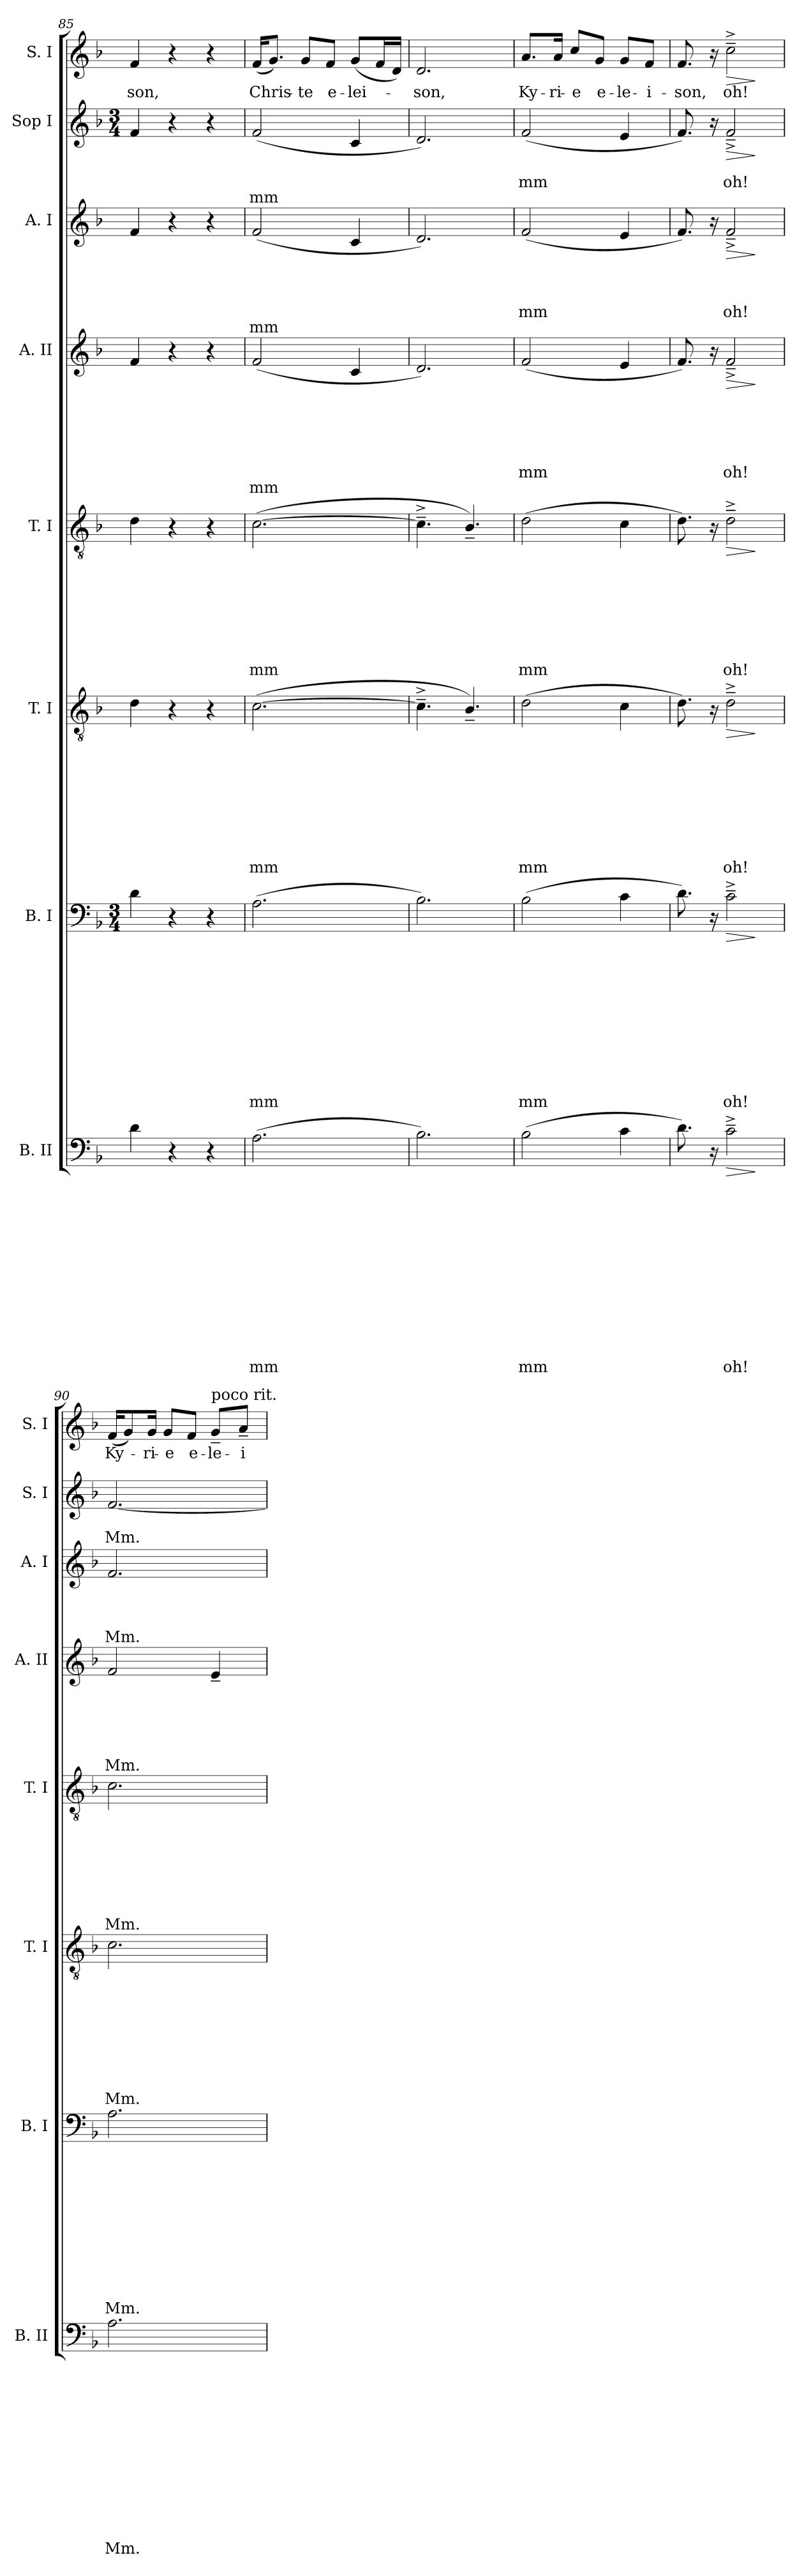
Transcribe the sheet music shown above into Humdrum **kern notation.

**kern	**text	**text	**text	**text	**text	**text	**text	**text	**text	**text	**text	**text	**text	**dynam	**kern	**text	**text	**text	**text	**text	**text	**text	**text	**text	**text	**text	**dynam	**kern	**text	**text	**text	**text	**text	**text	**text	**text	**text	**dynam	**kern	**text	**text	**text	**text	**text	**text	**text	**text	**dynam	**kern	**text	**text	**text	**text	**text	**text	**text	**dynam	**kern	**text	**text	**text	**text	**text	**dynam	**kern	**text	**text	**text	**dynam	**kern	**text	**dynam
*part8	*part8	*part8	*part8	*part8	*part8	*part8	*part8	*part8	*part8	*part8	*part8	*part8	*part8	*part8	*part7	*part7	*part7	*part7	*part7	*part7	*part7	*part7	*part7	*part7	*part7	*part7	*part7	*part6	*part6	*part6	*part6	*part6	*part6	*part6	*part6	*part6	*part6	*part6	*part5	*part5	*part5	*part5	*part5	*part5	*part5	*part5	*part5	*part5	*part4	*part4	*part4	*part4	*part4	*part4	*part4	*part4	*part4	*part3	*part3	*part3	*part3	*part3	*part3	*part3	*part2	*part2	*part2	*part2	*part2	*part1	*part1	*part1
*staff8	*staff8	*staff8	*staff8	*staff8	*staff8	*staff8	*staff8	*staff8	*staff8	*staff8	*staff8	*staff8	*staff8	*staff8	*staff7	*staff7	*staff7	*staff7	*staff7	*staff7	*staff7	*staff7	*staff7	*staff7	*staff7	*staff7	*staff7	*staff6	*staff6	*staff6	*staff6	*staff6	*staff6	*staff6	*staff6	*staff6	*staff6	*staff6	*staff5	*staff5	*staff5	*staff5	*staff5	*staff5	*staff5	*staff5	*staff5	*staff5	*staff4	*staff4	*staff4	*staff4	*staff4	*staff4	*staff4	*staff4	*staff4	*staff3	*staff3	*staff3	*staff3	*staff3	*staff3	*staff3	*staff2	*staff2	*staff2	*staff2	*staff2	*staff1	*staff1	*staff1
*I"B. II	*	*	*	*	*	*	*	*	*	*	*	*	*	*	*I"B. I	*	*	*	*	*	*	*	*	*	*	*	*	*I"T. I	*	*	*	*	*	*	*	*	*	*	*I"T. I	*	*	*	*	*	*	*	*	*	*I"A. II	*	*	*	*	*	*	*	*	*I"A. I	*	*	*	*	*	*	*I"Sop I	*	*	*	*	*I"S. I	*	*
*I'B. II	*	*	*	*	*	*	*	*	*	*	*	*	*	*	*I'B. I	*	*	*	*	*	*	*	*	*	*	*	*	*I'T. I	*	*	*	*	*	*	*	*	*	*	*I'T. I	*	*	*	*	*	*	*	*	*	*I'A. II	*	*	*	*	*	*	*	*	*I'A. I	*	*	*	*	*	*	*I'S. I	*	*	*	*	*I'S. I	*	*
*clefF4	*	*	*	*	*	*	*	*	*	*	*	*	*	*	*clefF4	*	*	*	*	*	*	*	*	*	*	*	*	*clefGv2	*	*	*	*	*	*	*	*	*	*	*clefGv2	*	*	*	*	*	*	*	*	*	*clefG2	*	*	*	*	*	*	*	*	*clefG2	*	*	*	*	*	*	*clefG2	*	*	*	*	*clefG2	*	*
*k[b-]	*	*	*	*	*	*	*	*	*	*	*	*	*	*	*k[b-]	*	*	*	*	*	*	*	*	*	*	*	*	*k[b-]	*	*	*	*	*	*	*	*	*	*	*k[b-]	*	*	*	*	*	*	*	*	*	*k[b-]	*	*	*	*	*	*	*	*	*k[b-]	*	*	*	*	*	*	*k[b-]	*	*	*	*	*k[b-]	*	*
*F:	*	*	*	*	*	*	*	*	*	*	*	*	*	*	*F:	*	*	*	*	*	*	*	*	*	*	*	*	*F:	*	*	*	*	*	*	*	*	*	*	*F:	*	*	*	*	*	*	*	*	*	*F:	*	*	*	*	*	*	*	*	*F:	*	*	*	*	*	*	*F:	*	*	*	*	*F:	*	*
*	*	*	*	*	*	*	*	*	*	*	*	*	*	*	*M3/4	*	*	*	*	*	*	*	*	*	*	*	*	*	*	*	*	*	*	*	*	*	*	*	*	*	*	*	*	*	*	*	*	*	*	*	*	*	*	*	*	*	*	*	*	*	*	*	*	*	*M3/4	*	*	*	*	*	*	*
=85	=85	=85	=85	=85	=85	=85	=85	=85	=85	=85	=85	=85	=85	=85	=85	=85	=85	=85	=85	=85	=85	=85	=85	=85	=85	=85	=85	=85	=85	=85	=85	=85	=85	=85	=85	=85	=85	=85	=85	=85	=85	=85	=85	=85	=85	=85	=85	=85	=85	=85	=85	=85	=85	=85	=85	=85	=85	=85	=85	=85	=85	=85	=85	=85	=85	=85	=85	=85	=85	=85	=85	=85
!	!	!	!	!	!	!	!	!	!	!	!	!	!	!	!	!	!	!	!	!	!	!	!	!	!	!	!	!	!	!	!	!	!	!	!	!	!	!	!	!	!	!	!	!	!	!	!	!	!	!	!	!	!	!	!	!	!	!	!	!	!	!	!	!	!	!	!	!	!	!	!LO:LY:b	!
4d\	.	.	.	.	.	.	.	.	.	.	.	.	.	.	4d\	.	.	.	.	.	.	.	.	.	.	.	.	4d\	.	.	.	.	.	.	.	.	.	.	4d\	.	.	.	.	.	.	.	.	.	4f/	.	.	.	.	.	.	.	.	4f/	.	.	.	.	.	.	4f/	.	.	.	.	4f/	-son,	.
4r	.	.	.	.	.	.	.	.	.	.	.	.	.	.	4r	.	.	.	.	.	.	.	.	.	.	.	.	4r	.	.	.	.	.	.	.	.	.	.	4r	.	.	.	.	.	.	.	.	.	4r	.	.	.	.	.	.	.	.	4r	.	.	.	.	.	.	4r	.	.	.	.	4r	.	.
4r	.	.	.	.	.	.	.	.	.	.	.	.	.	.	4r	.	.	.	.	.	.	.	.	.	.	.	.	4r	.	.	.	.	.	.	.	.	.	.	4r	.	.	.	.	.	.	.	.	.	4r	.	.	.	.	.	.	.	.	4r	.	.	.	.	.	.	4r	.	.	.	.	4r	.	.
=86	=86	=86	=86	=86	=86	=86	=86	=86	=86	=86	=86	=86	=86	=86	=86	=86	=86	=86	=86	=86	=86	=86	=86	=86	=86	=86	=86	=86	=86	=86	=86	=86	=86	=86	=86	=86	=86	=86	=86	=86	=86	=86	=86	=86	=86	=86	=86	=86	=86	=86	=86	=86	=86	=86	=86	=86	=86	=86	=86	=86	=86	=86	=86	=86	=86	=86	=86	=86	=86	=86	=86	=86
!	!	!	!	!	!	!	!	!	!	!	!	!	!LO:LY:b	!	!	!	!	!	!	!	!	!	!	!	!	!LO:LY:b	!	!	!	!	!	!	!	!	!	!	!LO:LY:b	!	!	!	!	!	!	!	!	!	!LO:LY:b	!	!	!	!	!	!	!	!	!LO:LY:b	!	!	!	!	!	!	!LO:LY:b	!	!	!	!	!LO:LY:b	!	!	!LO:LY:b	!
(>2.A\	.	.	.	.	.	.	.	.	.	.	.	.	mm	.	(>2.A\	.	.	.	.	.	.	.	.	.	.	mm	.	(>[<2.c\	.	.	.	.	.	.	.	.	mm	.	(>[<2.c\	.	.	.	.	.	.	.	mm	.	(<2f/	.	.	.	.	.	.	mm	.	(<2f/	.	.	.	.	mm	.	(<2f/	.	.	mm	.	(<16f/KL	Chris-	.
.	.	.	.	.	.	.	.	.	.	.	.	.	.	.	.	.	.	.	.	.	.	.	.	.	.	.	.	.	.	.	.	.	.	.	.	.	.	.	.	.	.	.	.	.	.	.	.	.	.	.	.	.	.	.	.	.	.	.	.	.	.	.	.	.	.	.	.	.	.	8.g/J)	.	.
!	!	!	!	!	!	!	!	!	!	!	!	!	!	!	!	!	!	!	!	!	!	!	!	!	!	!	!	!	!	!	!	!	!	!	!	!	!	!	!	!	!	!	!	!	!	!	!	!	!	!	!	!	!	!	!	!	!	!	!	!	!	!	!	!	!	!	!	!	!	!	!LO:LY:b	!
.	.	.	.	.	.	.	.	.	.	.	.	.	.	.	.	.	.	.	.	.	.	.	.	.	.	.	.	.	.	.	.	.	.	.	.	.	.	.	.	.	.	.	.	.	.	.	.	.	.	.	.	.	.	.	.	.	.	.	.	.	.	.	.	.	.	.	.	.	.	8g/L	-te	.
!	!	!	!	!	!	!	!	!	!	!	!	!	!	!	!	!	!	!	!	!	!	!	!	!	!	!	!	!	!	!	!	!	!	!	!	!	!	!	!	!	!	!	!	!	!	!	!	!	!	!	!	!	!	!	!	!	!	!	!	!	!	!	!	!	!	!	!	!	!	!	!LO:LY:b	!
.	.	.	.	.	.	.	.	.	.	.	.	.	.	.	.	.	.	.	.	.	.	.	.	.	.	.	.	.	.	.	.	.	.	.	.	.	.	.	.	.	.	.	.	.	.	.	.	.	.	.	.	.	.	.	.	.	.	.	.	.	.	.	.	.	.	.	.	.	.	8f/J	e-	.
!	!	!	!	!	!	!	!	!	!	!	!	!	!	!	!	!	!	!	!	!	!	!	!	!	!	!	!	!	!	!	!	!	!	!	!	!	!	!	!	!	!	!	!	!	!	!	!	!	!	!	!	!	!	!	!	!	!	!	!	!	!	!	!	!	!	!	!	!	!	!	!LO:LY:b	!
.	.	.	.	.	.	.	.	.	.	.	.	.	.	.	.	.	.	.	.	.	.	.	.	.	.	.	.	.	.	.	.	.	.	.	.	.	.	.	.	.	.	.	.	.	.	.	.	.	4c/	.	.	.	.	.	.	.	.	4c/	.	.	.	.	.	.	4c/	.	.	.	.	(<8g/L	-lei-	.
.	.	.	.	.	.	.	.	.	.	.	.	.	.	.	.	.	.	.	.	.	.	.	.	.	.	.	.	.	.	.	.	.	.	.	.	.	.	.	.	.	.	.	.	.	.	.	.	.	.	.	.	.	.	.	.	.	.	.	.	.	.	.	.	.	.	.	.	.	.	16f/L	.	.
.	.	.	.	.	.	.	.	.	.	.	.	.	.	.	.	.	.	.	.	.	.	.	.	.	.	.	.	.	.	.	.	.	.	.	.	.	.	.	.	.	.	.	.	.	.	.	.	.	.	.	.	.	.	.	.	.	.	.	.	.	.	.	.	.	.	.	.	.	.	16d/JJ)	.	.
!!LO:LB:g=z
=87	=87	=87	=87	=87	=87	=87	=87	=87	=87	=87	=87	=87	=87	=87	=87	=87	=87	=87	=87	=87	=87	=87	=87	=87	=87	=87	=87	=87	=87	=87	=87	=87	=87	=87	=87	=87	=87	=87	=87	=87	=87	=87	=87	=87	=87	=87	=87	=87	=87	=87	=87	=87	=87	=87	=87	=87	=87	=87	=87	=87	=87	=87	=87	=87	=87	=87	=87	=87	=87	=87	=87	=87
!	!	!	!	!	!	!	!	!	!	!	!	!	!	!	!	!	!	!	!	!	!	!	!	!	!	!	!	!	!	!	!	!	!	!	!	!	!	!	!	!	!	!	!	!	!	!	!	!	!	!	!	!	!	!	!	!	!	!	!	!	!	!	!	!	!	!	!	!	!	!	!LO:LY:b	!
2.B-\)	.	.	.	.	.	.	.	.	.	.	.	.	.	.	2.B-\)	.	.	.	.	.	.	.	.	.	.	.	.	4.c^>~>\]	.	.	.	.	.	.	.	.	.	.	4.c^>~>\]	.	.	.	.	.	.	.	.	.	2.d/)	.	.	.	.	.	.	.	.	2.d/)	.	.	.	.	.	.	2.d/)	.	.	.	.	2.d/	-son,	.
.	.	.	.	.	.	.	.	.	.	.	.	.	.	.	.	.	.	.	.	.	.	.	.	.	.	.	.	4.B-~>/)	.	.	.	.	.	.	.	.	.	.	4.B-~>/)	.	.	.	.	.	.	.	.	.	.	.	.	.	.	.	.	.	.	.	.	.	.	.	.	.	.	.	.	.	.	.	.	.
=88	=88	=88	=88	=88	=88	=88	=88	=88	=88	=88	=88	=88	=88	=88	=88	=88	=88	=88	=88	=88	=88	=88	=88	=88	=88	=88	=88	=88	=88	=88	=88	=88	=88	=88	=88	=88	=88	=88	=88	=88	=88	=88	=88	=88	=88	=88	=88	=88	=88	=88	=88	=88	=88	=88	=88	=88	=88	=88	=88	=88	=88	=88	=88	=88	=88	=88	=88	=88	=88	=88	=88	=88
!	!	!	!	!	!	!	!	!	!	!	!	!	!LO:LY:b	!	!	!	!	!	!	!	!	!	!	!	!	!LO:LY:b	!	!	!	!	!	!	!	!	!	!	!LO:LY:b	!	!	!	!	!	!	!	!	!	!LO:LY:b	!	!	!	!	!	!	!	!LO:LY:b	!	!	!	!	!	!	!LO:LY:b	!	!	!	!	!LO:LY:b	!	!	!	!LO:LY:b	!
(>2B-\	.	.	.	.	.	.	.	.	.	.	.	.	mm	.	(>2B-\	.	.	.	.	.	.	.	.	.	.	mm	.	(>2d\	.	.	.	.	.	.	.	.	mm	.	(>2d\	.	.	.	.	.	.	.	mm	.	(<2f/	.	.	.	.	.	mm	.	.	(<2f/	.	.	.	mm	.	.	(<2f/	.	mm	.	.	8.a/L	Ky-	.
!	!	!	!	!	!	!	!	!	!	!	!	!	!	!	!	!	!	!	!	!	!	!	!	!	!	!	!	!	!	!	!	!	!	!	!	!	!	!	!	!	!	!	!	!	!	!	!	!	!	!	!	!	!	!	!	!	!	!	!	!	!	!	!	!	!	!	!	!	!	!	!LO:LY:b	!
.	.	.	.	.	.	.	.	.	.	.	.	.	.	.	.	.	.	.	.	.	.	.	.	.	.	.	.	.	.	.	.	.	.	.	.	.	.	.	.	.	.	.	.	.	.	.	.	.	.	.	.	.	.	.	.	.	.	.	.	.	.	.	.	.	.	.	.	.	.	16a/Jk	-ri-	.
!	!	!	!	!	!	!	!	!	!	!	!	!	!	!	!	!	!	!	!	!	!	!	!	!	!	!	!	!	!	!	!	!	!	!	!	!	!	!	!	!	!	!	!	!	!	!	!	!	!	!	!	!	!	!	!	!	!	!	!	!	!	!	!	!	!	!	!	!	!	!	!LO:LY:b	!
.	.	.	.	.	.	.	.	.	.	.	.	.	.	.	.	.	.	.	.	.	.	.	.	.	.	.	.	.	.	.	.	.	.	.	.	.	.	.	.	.	.	.	.	.	.	.	.	.	.	.	.	.	.	.	.	.	.	.	.	.	.	.	.	.	.	.	.	.	.	8cc/L	-e	.
!	!	!	!	!	!	!	!	!	!	!	!	!	!	!	!	!	!	!	!	!	!	!	!	!	!	!	!	!	!	!	!	!	!	!	!	!	!	!	!	!	!	!	!	!	!	!	!	!	!	!	!	!	!	!	!	!	!	!	!	!	!	!	!	!	!	!	!	!	!	!	!LO:LY:b	!
.	.	.	.	.	.	.	.	.	.	.	.	.	.	.	.	.	.	.	.	.	.	.	.	.	.	.	.	.	.	.	.	.	.	.	.	.	.	.	.	.	.	.	.	.	.	.	.	.	.	.	.	.	.	.	.	.	.	.	.	.	.	.	.	.	.	.	.	.	.	8g/J	e-	.
!	!	!	!	!	!	!	!	!	!	!	!	!	!	!	!	!	!	!	!	!	!	!	!	!	!	!	!	!	!	!	!	!	!	!	!	!	!	!	!	!	!	!	!	!	!	!	!	!	!	!	!	!	!	!	!	!	!	!	!	!	!	!	!	!	!	!	!	!	!	!	!LO:LY:b	!
4c\	.	.	.	.	.	.	.	.	.	.	.	.	.	.	4c\	.	.	.	.	.	.	.	.	.	.	.	.	4c\	.	.	.	.	.	.	.	.	.	.	4c\	.	.	.	.	.	.	.	.	.	4e/	.	.	.	.	.	.	.	.	4e/	.	.	.	.	.	.	4e/	.	.	.	.	8g/L	-le-	.
!	!	!	!	!	!	!	!	!	!	!	!	!	!	!	!	!	!	!	!	!	!	!	!	!	!	!	!	!	!	!	!	!	!	!	!	!	!	!	!	!	!	!	!	!	!	!	!	!	!	!	!	!	!	!	!	!	!	!	!	!	!	!	!	!	!	!	!	!	!	!	!LO:LY:b	!
.	.	.	.	.	.	.	.	.	.	.	.	.	.	.	.	.	.	.	.	.	.	.	.	.	.	.	.	.	.	.	.	.	.	.	.	.	.	.	.	.	.	.	.	.	.	.	.	.	.	.	.	.	.	.	.	.	.	.	.	.	.	.	.	.	.	.	.	.	.	8f/J	-i-	.
=89	=89	=89	=89	=89	=89	=89	=89	=89	=89	=89	=89	=89	=89	=89	=89	=89	=89	=89	=89	=89	=89	=89	=89	=89	=89	=89	=89	=89	=89	=89	=89	=89	=89	=89	=89	=89	=89	=89	=89	=89	=89	=89	=89	=89	=89	=89	=89	=89	=89	=89	=89	=89	=89	=89	=89	=89	=89	=89	=89	=89	=89	=89	=89	=89	=89	=89	=89	=89	=89	=89	=89	=89
!	!	!	!	!	!	!	!	!	!	!	!	!	!	!	!	!	!	!	!	!	!	!	!	!	!	!	!	!	!	!	!	!	!	!	!	!	!	!	!	!	!	!	!	!	!	!	!	!	!	!	!	!	!	!	!	!	!	!	!	!	!	!	!	!	!	!	!	!	!	!	!LO:LY:b	!
8.d\)	.	.	.	.	.	.	.	.	.	.	.	.	.	.	8.d\)	.	.	.	.	.	.	.	.	.	.	.	.	8.d\)	.	.	.	.	.	.	.	.	.	.	8.d\)	.	.	.	.	.	.	.	.	.	8.f/)	.	.	.	.	.	.	.	.	8.f/)	.	.	.	.	.	.	8.f/)	.	.	.	.	8.f/	-son,	.
16rC	.	.	.	.	.	.	.	.	.	.	.	.	.	.	16rC	.	.	.	.	.	.	.	.	.	.	.	.	16rA	.	.	.	.	.	.	.	.	.	.	16rA	.	.	.	.	.	.	.	.	.	16ra	.	.	.	.	.	.	.	.	16ra	.	.	.	.	.	.	16ra	.	.	.	.	16ra	.	.
!	!	!	!	!	!	!	!	!	!	!	!	!	!LO:LY:b	!LO:HP:b	!	!	!	!	!	!	!	!	!	!	!	!LO:LY:b	!LO:HP:b	!	!	!	!	!	!	!	!	!	!LO:LY:b	!LO:HP:b	!	!	!	!	!	!	!	!	!LO:LY:b	!LO:HP:b	!	!	!	!	!	!	!LO:LY:b	!	!LO:HP:b	!	!	!	!	!LO:LY:b	!	!LO:HP:b	!	!	!LO:LY:b	!	!LO:HP:b	!	!LO:LY:b	!LO:HP:b
2c^>~>\	.	.	.	.	.	.	.	.	.	.	.	.	oh!	>	2c^>~>\	.	.	.	.	.	.	.	.	.	.	oh!	>	2d^>~>\	.	.	.	.	.	.	.	.	oh!	>	2d^>~>\	.	.	.	.	.	.	.	oh!	>	2f^<~</	.	.	.	.	.	oh!	.	>	2f^<~</	.	.	.	oh!	.	>	2f^<~</	.	oh!	.	>	2cc^>~>\	oh!	>
.	.	.	.	.	.	.	.	.	.	.	.	.	.	]	.	.	.	.	.	.	.	.	.	.	.	.	]	.	.	.	.	.	.	.	.	.	.	]	.	.	.	.	.	.	.	.	.	]	.	.	.	.	.	.	.	.	]	.	.	.	.	.	.	]	.	.	.	.	]	.	.	]
=90	=90	=90	=90	=90	=90	=90	=90	=90	=90	=90	=90	=90	=90	=90	=90	=90	=90	=90	=90	=90	=90	=90	=90	=90	=90	=90	=90	=90	=90	=90	=90	=90	=90	=90	=90	=90	=90	=90	=90	=90	=90	=90	=90	=90	=90	=90	=90	=90	=90	=90	=90	=90	=90	=90	=90	=90	=90	=90	=90	=90	=90	=90	=90	=90	=90	=90	=90	=90	=90	=90	=90	=90
!	!	!	!	!	!	!	!	!	!	!	!	!	!LO:LY:b	!	!	!	!	!	!	!	!	!	!	!	!	!LO:LY:b	!	!	!	!	!	!	!	!	!	!	!LO:LY:b	!	!	!	!	!	!	!	!	!	!LO:LY:b	!	!	!	!	!	!	!	!LO:LY:b	!	!	!	!	!	!	!LO:LY:b	!	!	!	!	!LO:LY:b	!	!	!	!LO:LY:b	!
2.A\	.	.	.	.	.	.	.	.	.	.	.	.	Mm.	.	2.A\	.	.	.	.	.	.	.	.	.	.	Mm.	.	2.c\	.	.	.	.	.	.	.	.	Mm.	.	2.c\	.	.	.	.	.	.	.	Mm.	.	2f/	.	.	.	.	.	Mm.	.	.	2.f/	.	.	.	Mm.	.	.	[<2.f/	.	Mm.	.	.	(<16f/KL	Ky-	.
.	.	.	.	.	.	.	.	.	.	.	.	.	.	.	.	.	.	.	.	.	.	.	.	.	.	.	.	.	.	.	.	.	.	.	.	.	.	.	.	.	.	.	.	.	.	.	.	.	.	.	.	.	.	.	.	.	.	.	.	.	.	.	.	.	.	.	.	.	.	8g/)	.	.
!	!	!	!	!	!	!	!	!	!	!	!	!	!	!	!	!	!	!	!	!	!	!	!	!	!	!	!	!	!	!	!	!	!	!	!	!	!	!	!	!	!	!	!	!	!	!	!	!	!	!	!	!	!	!	!	!	!	!	!	!	!	!	!	!	!	!	!	!	!	!	!LO:LY:b	!
.	.	.	.	.	.	.	.	.	.	.	.	.	.	.	.	.	.	.	.	.	.	.	.	.	.	.	.	.	.	.	.	.	.	.	.	.	.	.	.	.	.	.	.	.	.	.	.	.	.	.	.	.	.	.	.	.	.	.	.	.	.	.	.	.	.	.	.	.	.	16g/Jk	-ri-	.
!	!	!	!	!	!	!	!	!	!	!	!	!	!	!	!	!	!	!	!	!	!	!	!	!	!	!	!	!	!	!	!	!	!	!	!	!	!	!	!	!	!	!	!	!	!	!	!	!	!	!	!	!	!	!	!	!	!	!	!	!	!	!	!	!	!	!	!	!	!	!	!LO:LY:b	!
.	.	.	.	.	.	.	.	.	.	.	.	.	.	.	.	.	.	.	.	.	.	.	.	.	.	.	.	.	.	.	.	.	.	.	.	.	.	.	.	.	.	.	.	.	.	.	.	.	.	.	.	.	.	.	.	.	.	.	.	.	.	.	.	.	.	.	.	.	.	8g/L	-e	.
!	!	!	!	!	!	!	!	!	!	!	!	!	!	!	!	!	!	!	!	!	!	!	!	!	!	!	!	!	!	!	!	!	!	!	!	!	!	!	!	!	!	!	!	!	!	!	!	!	!	!	!	!	!	!	!	!	!	!	!	!	!	!	!	!	!	!	!	!	!	!	!LO:LY:b	!
.	.	.	.	.	.	.	.	.	.	.	.	.	.	.	.	.	.	.	.	.	.	.	.	.	.	.	.	.	.	.	.	.	.	.	.	.	.	.	.	.	.	.	.	.	.	.	.	.	.	.	.	.	.	.	.	.	.	.	.	.	.	.	.	.	.	.	.	.	.	8f/J	e-	.
!	!	!	!	!	!	!	!	!	!	!	!	!	!	!	!	!	!	!	!	!	!	!	!	!	!	!	!	!	!	!	!	!	!	!	!	!	!	!	!	!	!	!	!	!	!	!	!	!	!	!	!	!	!	!	!	!	!	!	!	!	!	!	!	!	!	!	!	!	!	!LO:TX:a:t=poco rit.	!	!
!	!	!	!	!	!	!	!	!	!	!	!	!	!	!	!	!	!	!	!	!	!	!	!	!	!	!	!	!	!	!	!	!	!	!	!	!	!	!	!	!	!	!	!	!	!	!	!	!	!	!	!	!	!	!	!	!	!	!	!	!	!	!	!	!	!	!	!	!	!	!	!LO:LY:b	!
.	.	.	.	.	.	.	.	.	.	.	.	.	.	.	.	.	.	.	.	.	.	.	.	.	.	.	.	.	.	.	.	.	.	.	.	.	.	.	.	.	.	.	.	.	.	.	.	.	4e~</	.	.	.	.	.	.	.	.	.	.	.	.	.	.	.	.	.	.	.	.	8g~</L	-le-	.
!	!	!	!	!	!	!	!	!	!	!	!	!	!	!	!	!	!	!	!	!	!	!	!	!	!	!	!	!	!	!	!	!	!	!	!	!	!	!	!	!	!	!	!	!	!	!	!	!	!	!	!	!	!	!	!	!	!	!	!	!	!	!	!	!	!	!	!	!	!	!	!LO:LY:b	!
.	.	.	.	.	.	.	.	.	.	.	.	.	.	.	.	.	.	.	.	.	.	.	.	.	.	.	.	.	.	.	.	.	.	.	.	.	.	.	.	.	.	.	.	.	.	.	.	.	.	.	.	.	.	.	.	.	.	.	.	.	.	.	.	.	.	.	.	.	.	8a~</J	-i-	.
=	=	=	=	=	=	=	=	=	=	=	=	=	=	=	=	=	=	=	=	=	=	=	=	=	=	=	=	=	=	=	=	=	=	=	=	=	=	=	=	=	=	=	=	=	=	=	=	=	=	=	=	=	=	=	=	=	=	=	=	=	=	=	=	=	=	=	=	=	=	=	=	=
*-	*-	*-	*-	*-	*-	*-	*-	*-	*-	*-	*-	*-	*-	*-	*-	*-	*-	*-	*-	*-	*-	*-	*-	*-	*-	*-	*-	*-	*-	*-	*-	*-	*-	*-	*-	*-	*-	*-	*-	*-	*-	*-	*-	*-	*-	*-	*-	*-	*-	*-	*-	*-	*-	*-	*-	*-	*-	*-	*-	*-	*-	*-	*-	*-	*-	*-	*-	*-	*-	*-	*-	*-
